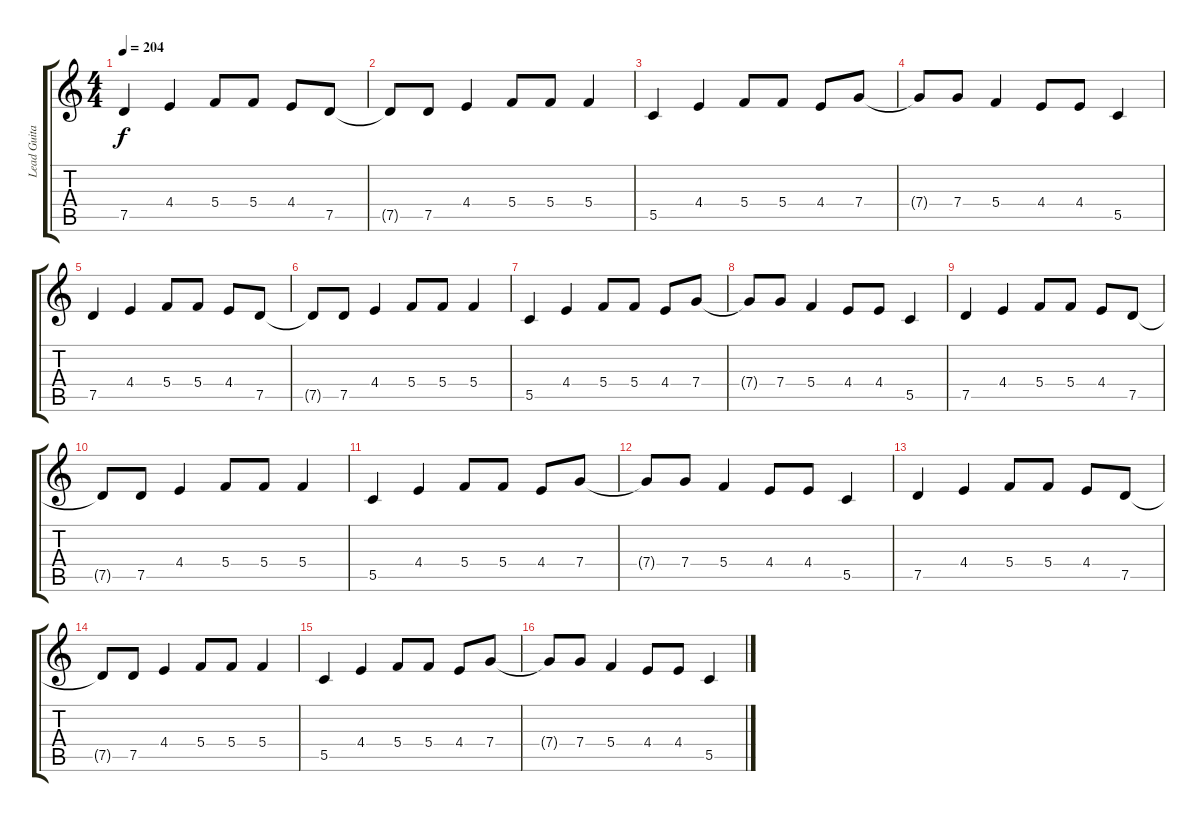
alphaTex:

\track ("Lead Guitar  " "Lead Guita") {instrument overdrivenguitar}
\staff {score tabs}
\tuning (D4 A3 F3 C3 G2 D2) {hide}
\ts (4 4)
\tempo 204
\clef g2
\ks c
7.5{t}.4{dy f} 4.4.4 5.4.8 5.4.8 4.4.8 7.5.8 |
7.5{t}.8 7.5.8 4.4.4 5.4.8 5.4.8 5.4.4 |
5.5.4 4.4.4 5.4.8 5.4.8 4.4.8 7.4.8 |
7.4{t}.8 7.4.8 5.4.4 4.4.8 4.4.8 5.5.4 |
7.5.4 4.4.4 5.4.8 5.4.8 4.4.8 7.5.8 |
7.5{t}.8 7.5.8 4.4.4 5.4.8 5.4.8 5.4.4 |
5.5.4 4.4.4 5.4.8 5.4.8 4.4.8 7.4.8 |
7.4{t}.8 7.4.8 5.4.4 4.4.8 4.4.8 5.5.4 |
7.5.4 4.4.4 5.4.8 5.4.8 4.4.8 7.5.8 |
7.5{t}.8 7.5.8 4.4.4 5.4.8 5.4.8 5.4.4 |
5.5.4 4.4.4 5.4.8 5.4.8 4.4.8 7.4.8 |
7.4{t}.8 7.4.8 5.4.4 4.4.8 4.4.8 5.5.4 |
7.5.4 4.4.4 5.4.8 5.4.8 4.4.8 7.5.8 |
7.5{t}.8 7.5.8 4.4.4 5.4.8 5.4.8 5.4.4 |
5.5.4 4.4.4 5.4.8 5.4.8 4.4.8 7.4.8 |
7.4{t}.8 7.4.8 5.4.4 4.4.8 4.4.8 5.5.4
